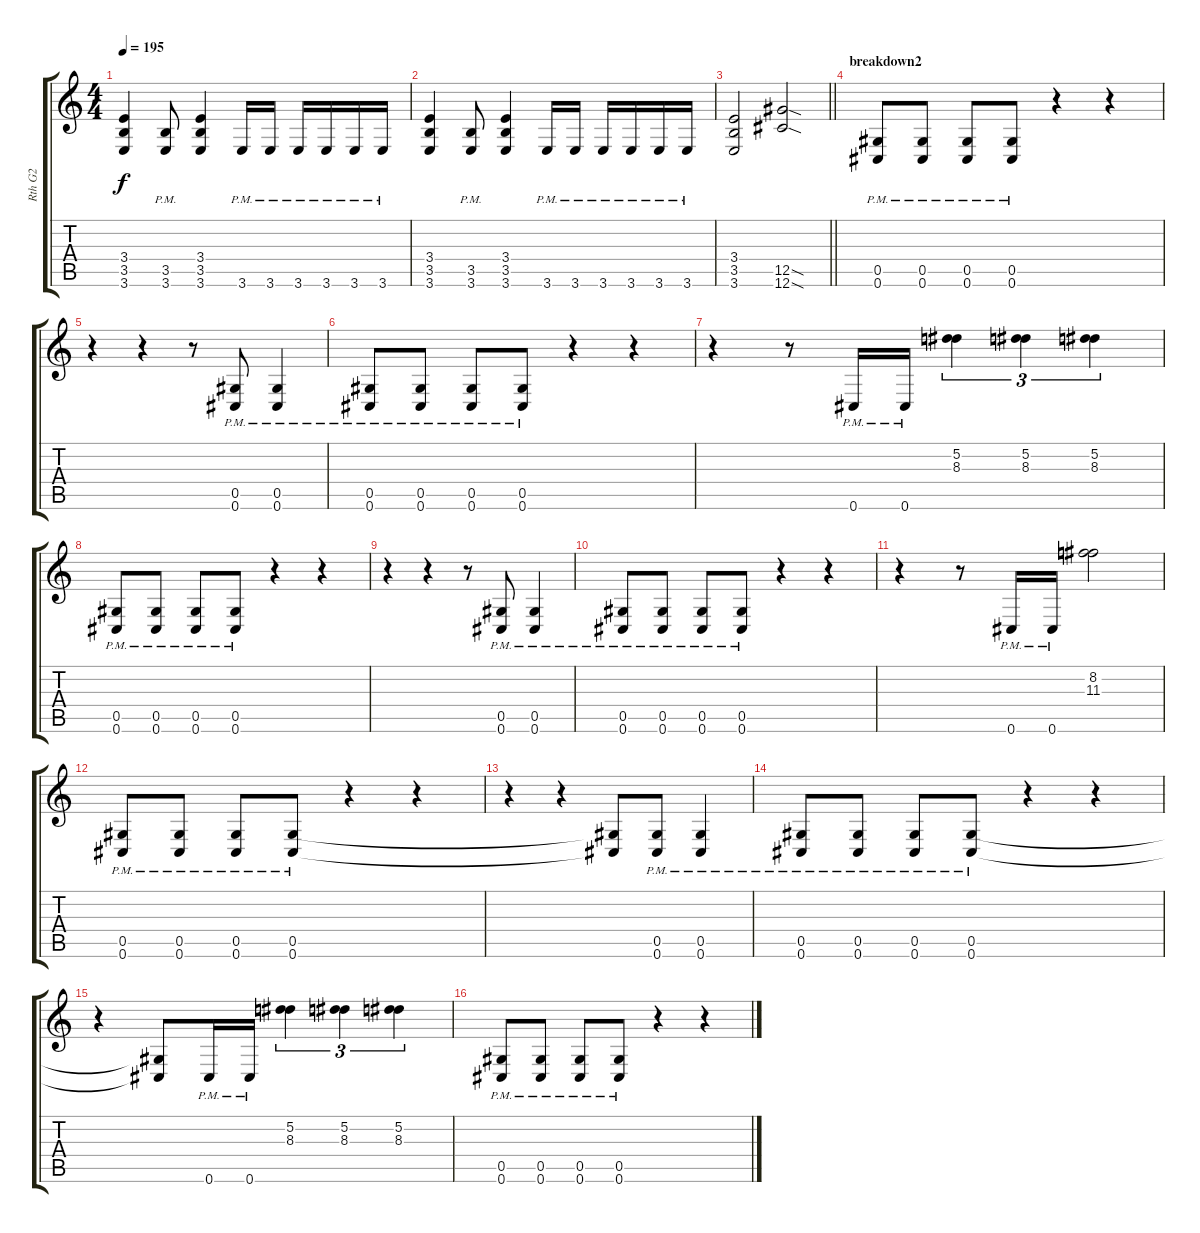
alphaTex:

\track ("Rth G2" "Rth G2") {instrument distortionguitar}
\staff {score tabs}
\tuning (Eb4 Bb3 Gb3 Db3 Ab2 Db2) {hide}
\ts (4 4)
\tempo 195
\clef g2
\ks c
(3.4 3.5 3.6).4{dy f} (3.5{pm} 3.6).8 (3.4 3.5 3.6).4 3.6{pm}.16 3.6{pm}.16 3.6{pm}.16 3.6{pm}.16 3.6{pm}.16 3.6{pm}.16 |
(3.4 3.5 3.6).4 (3.5{pm} 3.6).8 (3.4 3.5 3.6).4 3.6{pm}.16 3.6{pm}.16 3.6{pm}.16 3.6{pm}.16 3.6{pm}.16 3.6{pm}.16 |
\barLineRight lightlight
(3.4 3.5 3.6).2 (12.5{sod} 12.6{sod}).2 |
\section ("" "breakdown2")
(0.5{pm} 0.6{pm}).8 (0.5{pm} 0.6{pm}).8 (0.5{pm} 0.6{pm}).8 (0.5{pm} 0.6{pm}).8 r.4 r.4 |
r.4 r.4 r.8 (0.5{pm} 0.6{pm}).8 (0.5{pm} 0.6{pm}).4 |
(0.5{pm} 0.6{pm}).8 (0.5{pm} 0.6{pm}).8 (0.5{pm} 0.6{pm}).8 (0.5{pm} 0.6{pm}).8 r.4 r.4 |
r.4 r.8 0.6{pm}.16 0.6{pm}.16 (5.2 8.3).4{tu (3 2)} (5.2 8.3).4{tu (3 2)} (5.2 8.3).4{tu (3 2)} |
(0.5{pm} 0.6{pm}).8 (0.5{pm} 0.6{pm}).8 (0.5{pm} 0.6{pm}).8 (0.5{pm} 0.6{pm}).8 r.4 r.4 |
r.4 r.4 r.8 (0.5{pm} 0.6{pm}).8 (0.5{pm} 0.6{pm}).4 |
(0.5{pm} 0.6{pm}).8 (0.5{pm} 0.6{pm}).8 (0.5{pm} 0.6{pm}).8 (0.5{pm} 0.6{pm}).8 r.4 r.4 |
r.4 r.8 0.6{pm}.16 0.6{pm}.16 (8.2 11.3).2 |
(0.5{pm} 0.6{pm}).8 (0.5{pm} 0.6{pm}).8 (0.5{pm} 0.6{pm}).8 (0.5{pm} 0.6{pm}).8 r.4 r.4 |
r.4 r.4 (0.5{t} 0.6{t}).8 (0.5{pm} 0.6{pm}).8 (0.5{pm} 0.6{pm}).4 |
(0.5{pm} 0.6{pm}).8 (0.5{pm} 0.6{pm}).8 (0.5{pm} 0.6{pm}).8 (0.5{pm} 0.6{pm}).8 r.4 r.4 |
r.4 (0.5{t} 0.6{t}).8 0.6{pm}.16 0.6{pm}.16 (5.2 8.3).4{tu (3 2)} (5.2 8.3).4{tu (3 2)} (5.2 8.3).4{tu (3 2)} |
(0.5{pm} 0.6{pm}).8 (0.5{pm} 0.6{pm}).8 (0.5{pm} 0.6{pm}).8 (0.5{pm} 0.6{pm}).8 r.4 r.4
